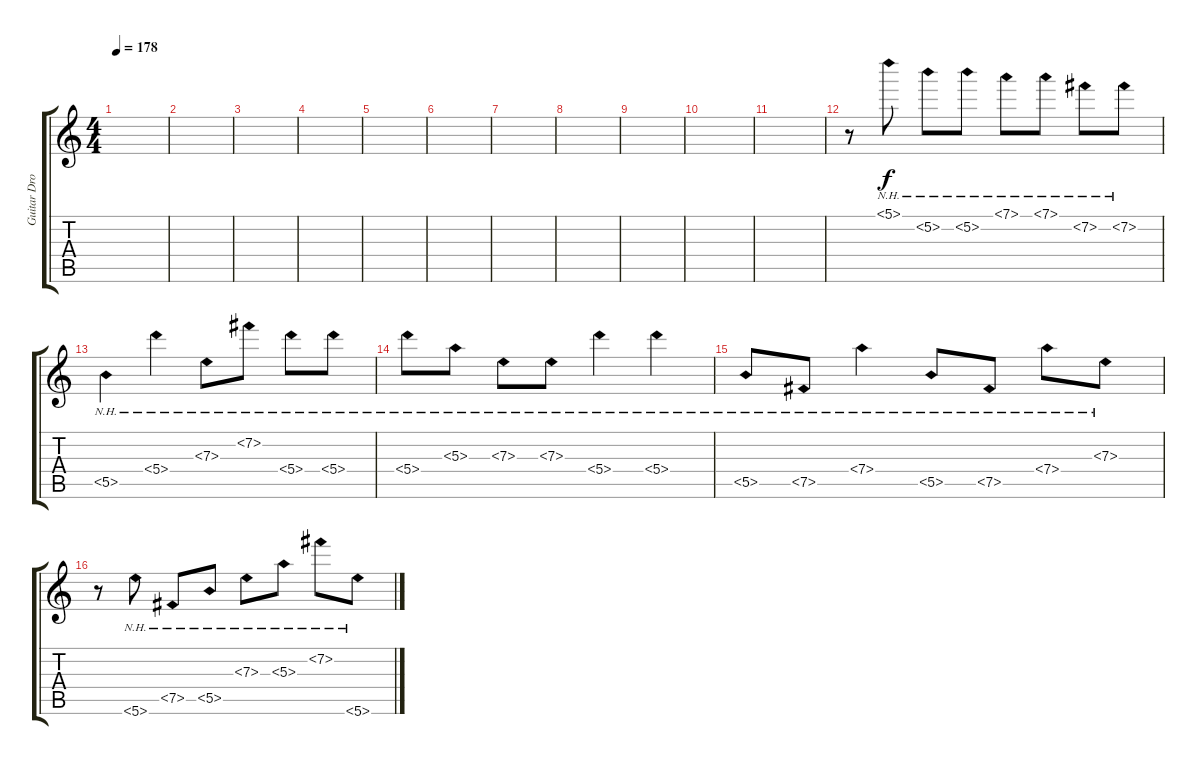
\track ("Guitar Droped EBDABD" "Guitar Dro") {instrument distortionguitar}
\staff {score tabs}
\tuning (D4 B3 A2 D3 B1 E2) {hide}
\ts (4 4)
\tempo 178
\clef g2
\ks c
|
|
|
|
|
|
|
|
|
|
|
r.8 5.1{nh}.8 5.2{nh}.8 5.2{nh}.8 7.1{nh}.8 7.1{nh}.8 7.2{nh}.8 7.2{nh}.8 |
5.5{nh}.4 5.4{nh}.4 7.3{nh}.8 7.2{nh}.8 5.4{nh}.8 5.4{nh}.8 |
5.4{nh}.8 5.3{nh}.8 7.3{nh}.8 7.3{nh}.8 5.4{nh}.4 5.4{nh}.4 |
5.5{nh}.8 7.5{nh}.8 7.4{nh}.4 5.5{nh}.8 7.5{nh}.8 7.4{nh}.8 7.3{nh}.8 |
r.8 5.6{nh}.8 7.5{nh}.8 5.5{nh}.8 7.3{nh}.8 5.3{nh}.8 7.2{nh}.8 5.6{nh}.8
